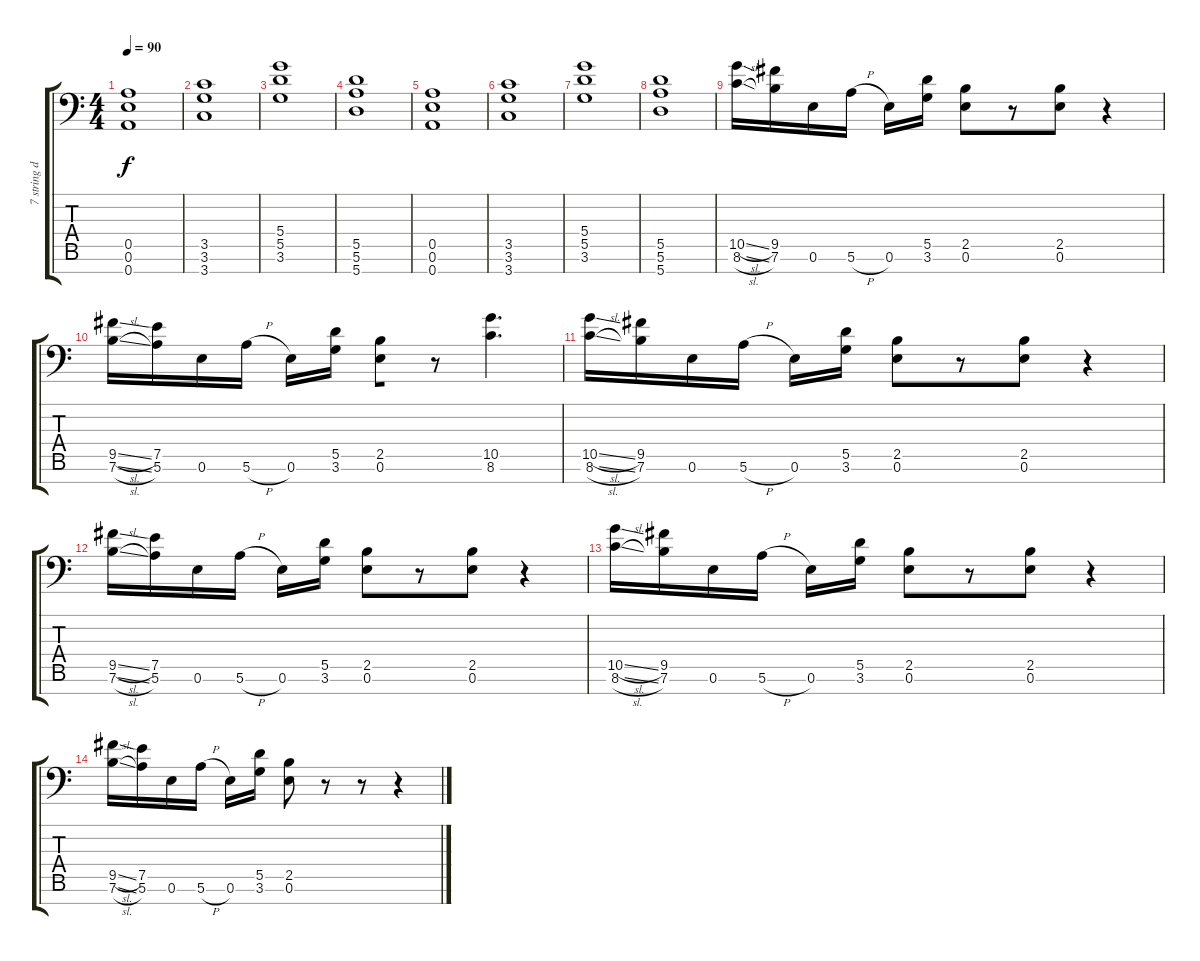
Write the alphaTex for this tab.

\track ("7 string drop A" "7 string d") {instrument electricguitarclean}
\staff {score tabs}
\tuning (E4 B3 G3 D3 A2 E2 A1) {hide}
\ts (4 4)
\tempo 90
\clef f4
\ks c
(0.5 0.6 0.7).1{dy f} |
(3.5 3.6 3.7).1 |
(5.4 5.5 3.6).1 |
(5.5 5.6 5.7).1 |
(0.5 0.6 0.7).1 |
(3.5 3.6 3.7).1 |
(5.4 5.5 3.6).1 |
(5.5 5.6 5.7).1 |
(10.5{sl} 8.6{sl}).16 (9.5 7.6).16 0.6.16 5.6{h}.16 0.6.16 (5.5 3.6).16{beam split} (2.5 0.6).8{beam merge} r.8 (2.5 0.6).8 r.4 |
(9.5{sl} 7.6{sl}).16 (7.5 5.6).16 0.6.16 5.6{h}.16 0.6.16 (5.5 3.6).16{beam split} (2.5 0.6).8{beam merge} r.8 (10.5 8.6).4{d} |
(10.5{sl} 8.6{sl}).16 (9.5 7.6).16 0.6.16 5.6{h}.16 0.6.16 (5.5 3.6).16{beam split} (2.5 0.6).8{beam merge} r.8 (2.5 0.6).8 r.4 |
(9.5{sl} 7.6{sl}).16 (7.5 5.6).16 0.6.16 5.6{h}.16 0.6.16 (5.5 3.6).16{beam split} (2.5 0.6).8{beam merge} r.8 (2.5 0.6).8 r.4 |
(10.5{sl} 8.6{sl}).16 (9.5 7.6).16 0.6.16 5.6{h}.16 0.6.16 (5.5 3.6).16{beam split} (2.5 0.6).8{beam merge} r.8 (2.5 0.6).8 r.4 |
(9.5{sl} 7.6{sl}).16 (7.5 5.6).16 0.6.16 5.6{h}.16 0.6.16 (5.5 3.6).16{beam split} (2.5 0.6).8{beam merge} r.8 r.8 r.4
